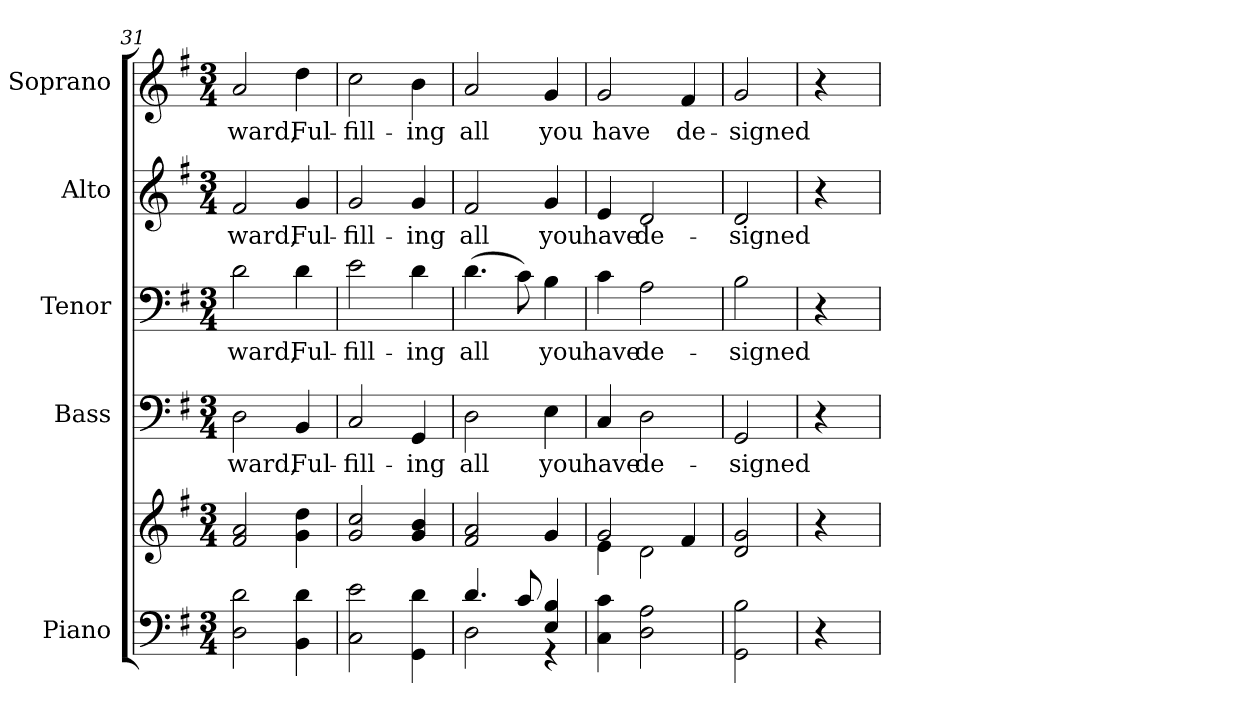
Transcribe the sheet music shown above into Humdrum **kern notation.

**kern	**kern	**kern	**text	**kern	**text	**kern	**text	**kern	**text
*part5	*part5	*part4	*part4	*part3	*part3	*part2	*part2	*part1	*part1
*staff6	*staff5	*staff4	*staff4	*staff3	*staff3	*staff2	*staff2	*staff1	*staff1
*I"Piano	*	*I"Bass	*	*I"Tenor	*	*I"Alto	*	*I"Soprano	*
*I'Pno.	*	*I'B.	*	*I'T.	*	*I'A.	*	*I'S.	*
*clefF4	*clefG2	*clefF4	*	*clefF4	*	*clefG2	*	*clefG2	*
*k[f#]	*k[f#]	*k[f#]	*	*k[f#]	*	*k[f#]	*	*k[f#]	*
*G:	*G:	*G:	*	*G:	*	*G:	*	*G:	*
*M3/4	*M3/4	*M3/4	*	*M3/4	*	*M3/4	*	*M3/4	*
=31	=31	=31	=31	=31	=31	=31	=31	=31	=31
!	!	!	!LO:LY:b:color=#000000	!	!	!	!	!	!
!	!	!	!	!	!LO:LY:b:color=#000000	!	!	!	!
!	!	!	!	!	!	!	!LO:LY:b:color=#000000	!	!
!	!	!	!	!	!	!	!	!	!LO:LY:b:color=#000000
2Di\ 2di	2f#i/ 2ai	2Di\	-ward,	2di\	-ward,	2f#i/	-ward,	2ai/	-ward,
!	!	!	!LO:LY:b:color=#000000	!	!	!	!	!	!
!	!	!	!	!	!LO:LY:b:color=#000000	!	!	!	!
!	!	!	!	!	!	!	!LO:LY:b:color=#000000	!	!
!	!	!	!	!	!	!	!	!	!LO:LY:b:color=#000000
4BBi\ 4di	4gi\ 4ddi	4BBi/	Ful-	4di\	Ful-	4gi/	Ful-	4ddi\	Ful-
!!LO:PB:g=z
=32	=32	=32	=32	=32	=32	=32	=32	=32	=32
!	!	!	!LO:LY:b:color=#000000	!	!	!	!	!	!
!	!	!	!	!	!LO:LY:b:color=#000000	!	!	!	!
!	!	!	!	!	!	!	!LO:LY:b:color=#000000	!	!
!	!	!	!	!	!	!	!	!	!LO:LY:b:color=#000000
2Ci\ 2ei	2gi/ 2cci	2Ci/	-fill-	2ei\	-fill-	2gi/	-fill-	2cci\	-fill-
!	!	!	!LO:LY:b:color=#000000	!	!	!	!	!	!
!	!	!	!	!	!LO:LY:b:color=#000000	!	!	!	!
!	!	!	!	!	!	!	!LO:LY:b:color=#000000	!	!
!	!	!	!	!	!	!	!	!	!LO:LY:b:color=#000000
4GGi\ 4di	4gi/ 4bi	4GGi/	-ing	4di\	-ing	4gi/	-ing	4bi\	-ing
=33	=33	=33	=33	=33	=33	=33	=33	=33	=33
*^	*	*	*	*	*	*	*	*	*
!	!	!	!	!LO:LY:b:color=#000000	!	!	!	!	!	!
!	!	!	!	!	!	!LO:LY:b:color=#000000	!	!	!	!
!	!	!	!	!	!	!	!	!LO:LY:b:color=#000000	!	!
!	!	!	!	!	!	!	!	!	!	!LO:LY:b:color=#000000
4.di/	2Di\	2f#i/ 2ai	2Di\	all	(4.di\	all	2f#i/	all	2ai/	all
8ci/	.	.	.	.	8ci\)	.	.	.	.	.
!	!	!	!	!LO:LY:b:color=#000000	!	!	!	!	!	!
!	!	!	!	!	!	!LO:LY:b:color=#000000	!	!	!	!
!	!	!	!	!	!	!	!	!LO:LY:b:color=#000000	!	!
!	!	!	!	!	!	!	!	!	!	!LO:LY:b:color=#000000
4Ei/ 4Bi	4r	4gi/	4Ei\	you	4Bi\	you	4gi/	you	4gi/	you
*v	*v	*	*	*	*	*	*	*	*	*
!!LO:PB:g=z
=34	=34	=34	=34	=34	=34	=34	=34	=34	=34
*	*^	*	*	*	*	*	*	*	*
*^	*	*	*	*	*	*	*	*	*	*
!	!	!	!	!	!LO:LY:b:color=#000000	!	!	!	!	!	!
*v	*v	*	*	*	*	*	*	*	*	*	*
*^	*	*	*	*	*	*	*	*	*	*
!	!	!	!	!	!	!	!LO:LY:b:color=#000000	!	!	!	!
*v	*v	*	*	*	*	*	*	*	*	*	*
*^	*	*	*	*	*	*	*	*	*	*
!	!	!	!	!	!	!	!	!	!LO:LY:b:color=#000000	!	!
*v	*v	*	*	*	*	*	*	*	*	*	*
*^	*	*	*	*	*	*	*	*	*	*
!	!	!	!	!	!	!	!	!	!	!	!LO:LY:b:color=#000000
*v	*v	*	*	*	*	*	*	*	*	*	*
4Ci\ 4ci	2gi/	4ei\	4Ci/	have	4ci\	have	4ei/	have	2gi/	have
!	!	!	!	!LO:LY:b:color=#000000	!	!	!	!	!	!
!	!	!	!	!	!	!LO:LY:b:color=#000000	!	!	!	!
!	!	!	!	!	!	!	!	!LO:LY:b:color=#000000	!	!
2Di\ 2Ai	.	2di\	2Di\	de-	2Ai\	de-	2di/	de-	.	.
!	!	!	!	!	!	!	!	!	!	!LO:LY:b:color=#000000
.	4f#i/	.	.	.	.	.	.	.	4f#i/	de-
*	*v	*v	*	*	*	*	*	*	*	*
=35	=35	=35	=35	=35	=35	=35	=35	=35	=35
!	!	!	!LO:LY:b:color=#000000	!	!	!	!	!	!
!	!	!	!	!	!LO:LY:b:color=#000000	!	!	!	!
!	!	!	!	!	!	!	!LO:LY:b:color=#000000	!	!
!	!	!	!	!	!	!	!	!	!LO:LY:b:color=#000000
2GGi\ 2Bi	2di/ 2gi	2GGi/	-signed	2Bi\	-signed	2di/	-signed	2gi/	-signed
!!LO:PB:g=z
=36	=36	=36	=36	=36	=36	=36	=36	=36	=36
4r	4r	4r	.	4r	.	4r	.	4r	.
=	=	=	=	=	=	=	=	=	=
*-	*-	*-	*-	*-	*-	*-	*-	*-	*-
